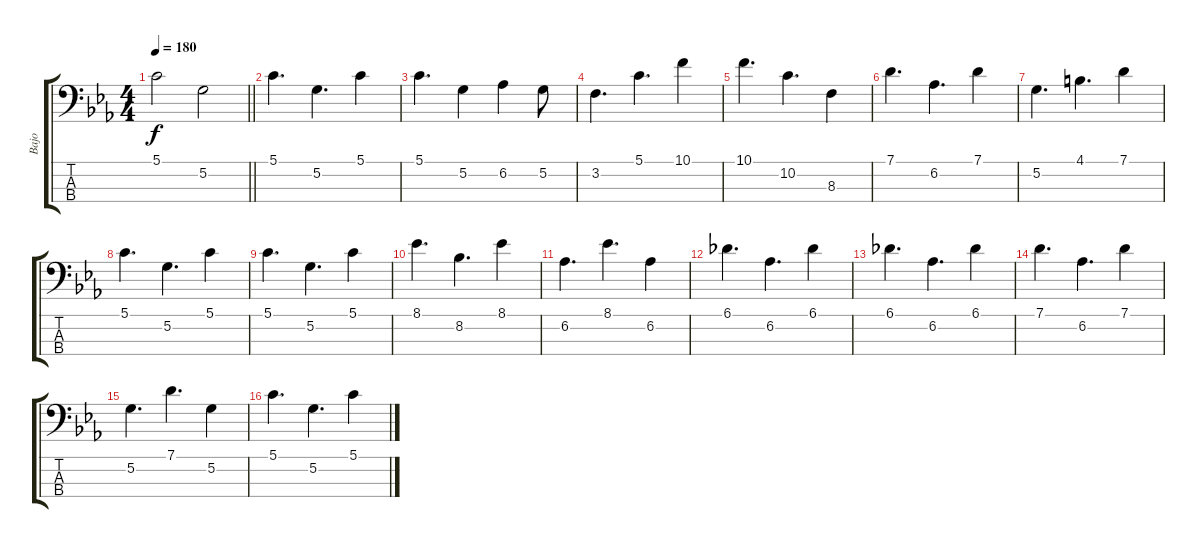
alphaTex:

\track ("Bajo" "Bajo") {instrument electricbassfinger}
\staff {score tabs}
\tuning (G2 D2 A1 E1) {hide}
\ts (4 4)
\tempo 180
\clef f4
\barLineRight lightlight
\ks eb
5.1.2{dy f} 5.2.2 |
5.1.4{d} 5.2.4{d} 5.1.4 |
5.1.4{d} 5.2.4 6.2.4 5.2.8 |
3.2.4{d} 5.1.4{d} 10.1.4 |
10.1.4{d} 10.2.4{d} 8.3.4 |
7.1.4{d} 6.2.4{d} 7.1.4 |
5.2.4{d} 4.1.4{d} 7.1.4 |
5.1.4{d} 5.2.4{d} 5.1.4 |
5.1.4{d} 5.2.4{d} 5.1.4 |
8.1.4{d} 8.2.4{d} 8.1.4 |
6.2.4{d} 8.1.4{d} 6.2.4 |
6.1.4{d} 6.2.4{d} 6.1.4 |
6.1.4{d} 6.2.4{d} 6.1.4 |
7.1.4{d} 6.2.4{d} 7.1.4 |
5.2.4{d} 7.1.4{d} 5.2.4 |
5.1.4{d} 5.2.4{d} 5.1.4
